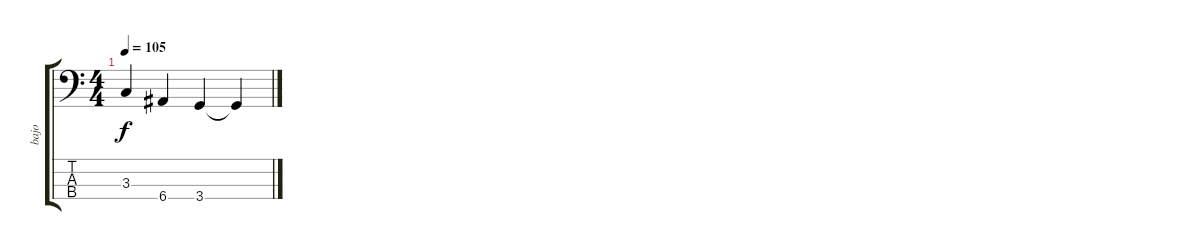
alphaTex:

\track ("bajo" "bajo") {instrument electricbassfinger}
\staff {score tabs}
\tuning (G2 D2 A1 E1) {hide}
\ts (4 4)
\tempo 105
\clef f4
\ks c
3.3.4{dy f} 6.4.4 3.4.4{volume 1} 3.4{t}.4
